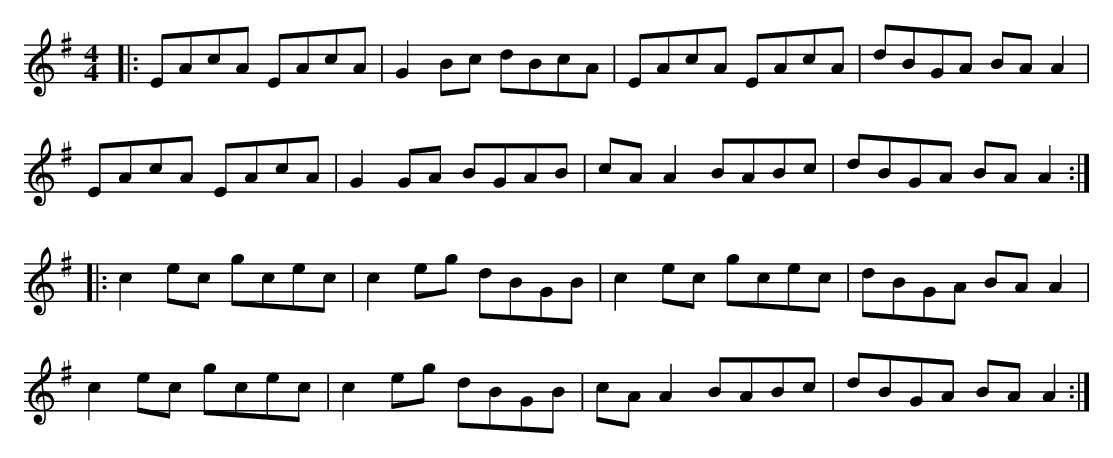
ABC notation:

X:1
M:4/4
K:Ador
|:EAcA EAcA|G2 Bc dBcA|EAcA EAcA|dBGA BA A2|
EAcA EAcA|G2 GA BGAB|cAA2 BABc|dBGA BA A2:|
|:c2 ec gcec|c2 eg dBGB|c2 ec gcec|dBGA BAA2|
c2 ec gcec|c2 eg dBGB|cAA2 BABc|dBGA BA A2:|
